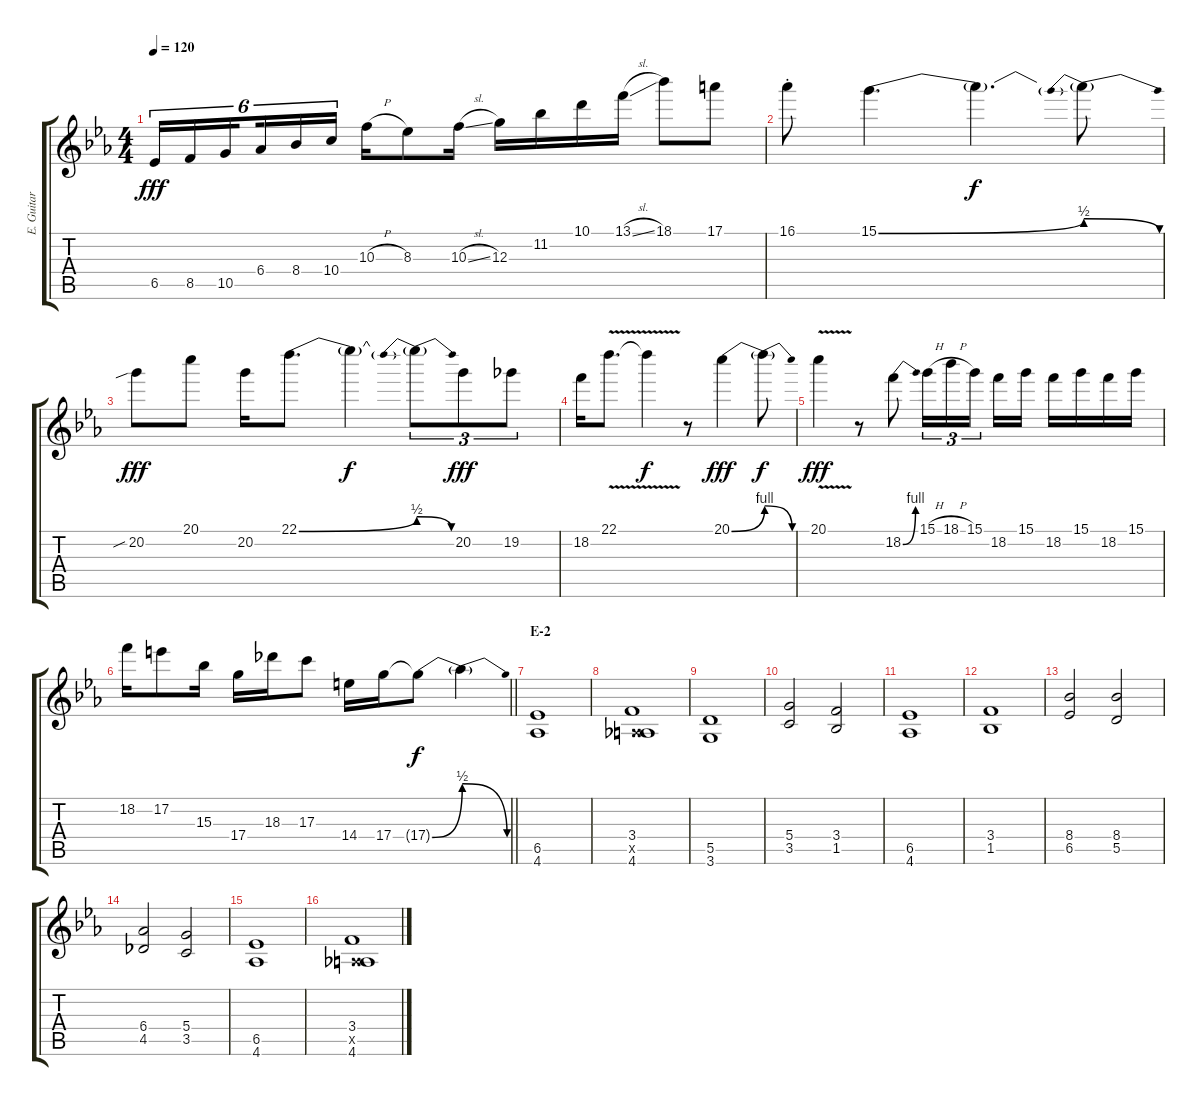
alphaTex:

\track ("E. Guitar III" "E. Guitar ") {instrument overdrivenguitar}
\staff {score tabs}
\tuning (E4 B3 G3 D3 A2 E2) {hide}
\ts (4 4)
\tempo 120
\clef g2
\ks eb
6.5.16{tu (6 4) dy fff} 8.5.16{tu (6 4)} 10.5.16{tu (6 4) beam splitsecondary} 6.4.16{tu (6 4)} 8.4.16{tu (6 4)} 10.4.16{tu (6 4)} 10.3{h}.16 8.3.8 10.3{sl}.16 12.3.16 11.2.16 10.1.16 13.1{sl}.16 18.1.8 17.1.8 |
16.1{st}.8 15.1{be (bend 0 0 60 2)}.4{d} 15.1{t}.4{d dy f} 15.1{be (prebendrelease 0 2 60 0) t}.8 |
20.2{sib}.8{dy fff} 20.1.8 20.2.16 22.1{be (bend 0 0 60 2)}.8{d} 22.1{t}.4{dy f} 22.1{be (prebendrelease 0 2 60 0) t}.8{tu (3 2)} 20.2.8{tu (3 2) dy fff} 19.2.8{tu (3 2)} |
18.2.16 22.1{v}.8{d} 22.1{t}.4{dy f} r.8 20.1{be (bend 0 0 60 4)}.4{dy fff} 20.1{be (release 0 4 60 0) t}.8{dy f} |
20.1{v}.4{dy fff} r.8 18.2{be (bend 0 0 60 4)}.8 15.1{h}.16{tu (3 2)} 18.1{h}.16{tu (3 2)} 15.1.16{tu (3 2) beam splitsecondary} 18.2.16 15.1.16 18.2.16 15.1.16 18.2.16 15.1.16 |
\barLineRight lightlight
18.2.16 17.2.8 15.3.16 17.4.16 18.3.16 17.3.8 14.4.16 17.4.16 17.4{be (bend 0 0 60 2) t}.8{dy f} 17.4{be (release 0 2 60 0) t}.4 |
\section ("" "E-2")
(6.5 4.6).1{volume 13} |
(3.4 0.5{x} 4.6).1 |
(5.5 3.6).1 |
(5.4 3.5).2 (3.4 1.5).2 |
(6.5 4.6).1 |
(3.4 1.5).1 |
(8.4 6.5).2 (8.4 5.5).2 |
(6.4 4.5).2 (5.4 3.5).2 |
(6.5 4.6).1 |
(3.4 0.5{x} 4.6).1
